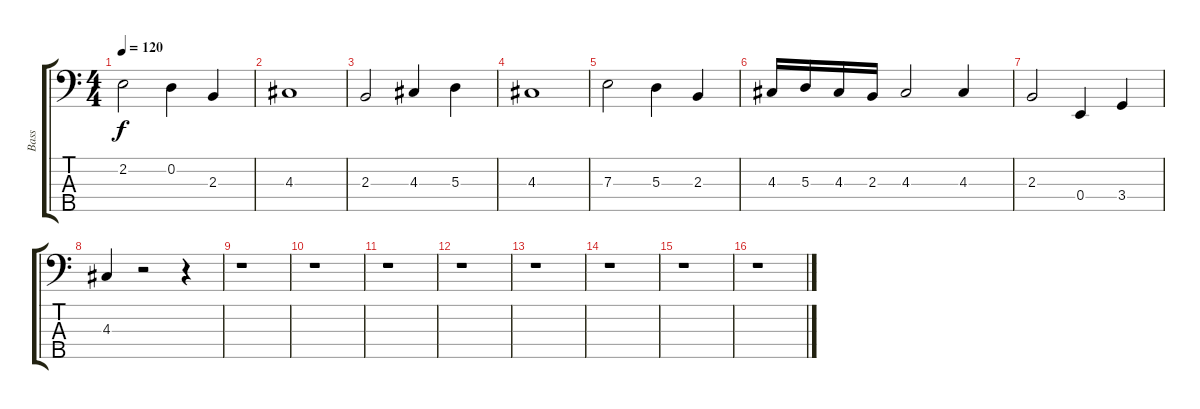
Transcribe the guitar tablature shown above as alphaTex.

\track ("Bass" "Bass") {instrument electricbassfinger}
\staff {score tabs}
\tuning (G2 D2 A1 E1 B0) {hide}
\ts (4 4)
\tempo 120
\clef f4
\ks c
2.2.2{dy f} 0.2.4 2.3.4 |
4.3.1 |
2.3.2 4.3.4 5.3.4 |
4.3.1 |
7.3.2 5.3.4 2.3.4 |
4.3.16 5.3.16 4.3.16 2.3.16 4.3.2 4.3.4 |
2.3.2 0.4.4 3.4.4 |
4.3.4 r.2 r.4 |
r.1 |
r.1 |
r.1 |
r.1 |
r.1 |
r.1 |
r.1 |
r.1
